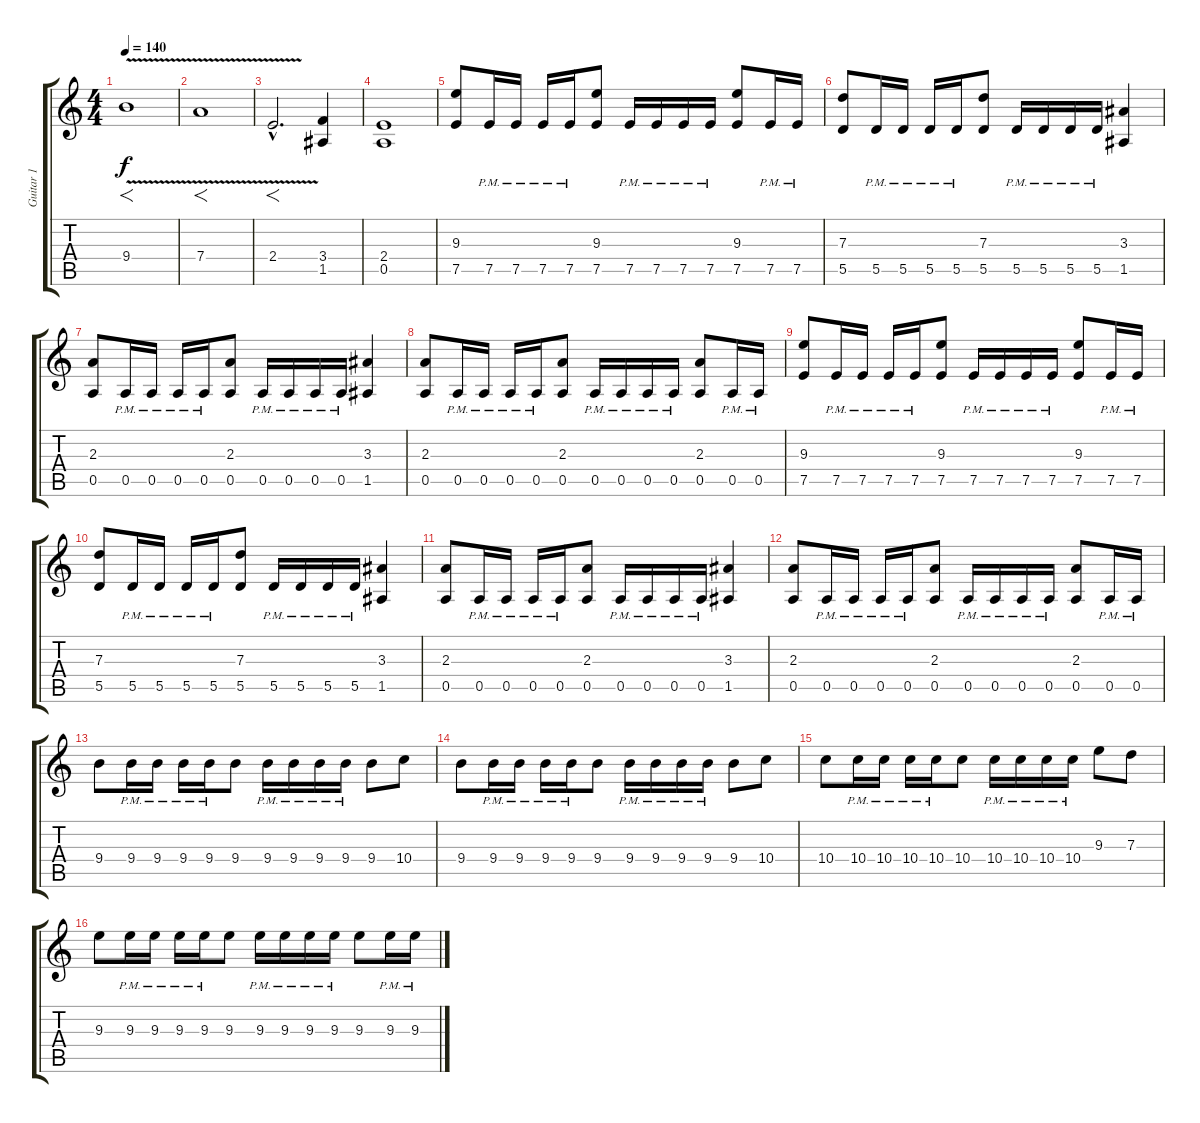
\track ("Guitar 1" "Guitar 1") {instrument distortionguitar}
\staff {score tabs}
\tuning (E4 B3 G3 D3 A2 E2) {hide}
\ts (4 4)
\tempo 140
\clef g2
\ks c
9.4{v}.1{f dy f} |
7.4{v}.1{f} |
2.4{v hac}.2{f d} (3.4 1.5).4 |
(2.4 0.5).1 |
(9.3 7.5).8 7.5{pm}.16 7.5{pm}.16 7.5{pm}.16 7.5{pm}.16 (9.3 7.5).8 7.5{pm}.16 7.5{pm}.16 7.5{pm}.16 7.5{pm}.16 (9.3 7.5).8 7.5{pm}.16 7.5{pm}.16 |
(7.3 5.5).8 5.5{pm}.16 5.5{pm}.16 5.5{pm}.16 5.5{pm}.16 (7.3 5.5).8 5.5{pm}.16 5.5{pm}.16 5.5{pm}.16 5.5{pm}.16 (3.3 1.5).4 |
(2.3 0.5).8 0.5{pm}.16 0.5{pm}.16 0.5{pm}.16 0.5{pm}.16 (2.3 0.5).8 0.5{pm}.16 0.5{pm}.16 0.5{pm}.16 0.5{pm}.16 (3.3 1.5).4 |
(2.3 0.5).8 0.5{pm}.16 0.5{pm}.16 0.5{pm}.16 0.5{pm}.16 (2.3 0.5).8 0.5{pm}.16 0.5{pm}.16 0.5{pm}.16 0.5{pm}.16 (2.3 0.5).8 0.5{pm}.16 0.5{pm}.16 |
(9.3 7.5).8 7.5{pm}.16 7.5{pm}.16 7.5{pm}.16 7.5{pm}.16 (9.3 7.5).8 7.5{pm}.16 7.5{pm}.16 7.5{pm}.16 7.5{pm}.16 (9.3 7.5).8 7.5{pm}.16 7.5{pm}.16 |
(7.3 5.5).8 5.5{pm}.16 5.5{pm}.16 5.5{pm}.16 5.5{pm}.16 (7.3 5.5).8 5.5{pm}.16 5.5{pm}.16 5.5{pm}.16 5.5{pm}.16 (3.3 1.5).4 |
(2.3 0.5).8 0.5{pm}.16 0.5{pm}.16 0.5{pm}.16 0.5{pm}.16 (2.3 0.5).8 0.5{pm}.16 0.5{pm}.16 0.5{pm}.16 0.5{pm}.16 (3.3 1.5).4 |
(2.3 0.5).8 0.5{pm}.16 0.5{pm}.16 0.5{pm}.16 0.5{pm}.16 (2.3 0.5).8 0.5{pm}.16 0.5{pm}.16 0.5{pm}.16 0.5{pm}.16 (2.3 0.5).8 0.5{pm}.16 0.5{pm}.16 |
9.4.8 9.4{pm}.16 9.4{pm}.16 9.4{pm}.16 9.4{pm}.16 9.4.8 9.4{pm}.16 9.4{pm}.16 9.4{pm}.16 9.4{pm}.16 9.4.8 10.4.8 |
9.4.8 9.4{pm}.16 9.4{pm}.16 9.4{pm}.16 9.4{pm}.16 9.4.8 9.4{pm}.16 9.4{pm}.16 9.4{pm}.16 9.4{pm}.16 9.4.8 10.4.8 |
10.4.8 10.4{pm}.16 10.4{pm}.16 10.4{pm}.16 10.4{pm}.16 10.4.8 10.4{pm}.16 10.4{pm}.16 10.4{pm}.16 10.4{pm}.16 9.3.8 7.3.8 |
9.3.8 9.3{pm}.16 9.3{pm}.16 9.3{pm}.16 9.3{pm}.16 9.3.8 9.3{pm}.16 9.3{pm}.16 9.3{pm}.16 9.3{pm}.16 9.3.8 9.3{pm}.16 9.3{pm}.16
